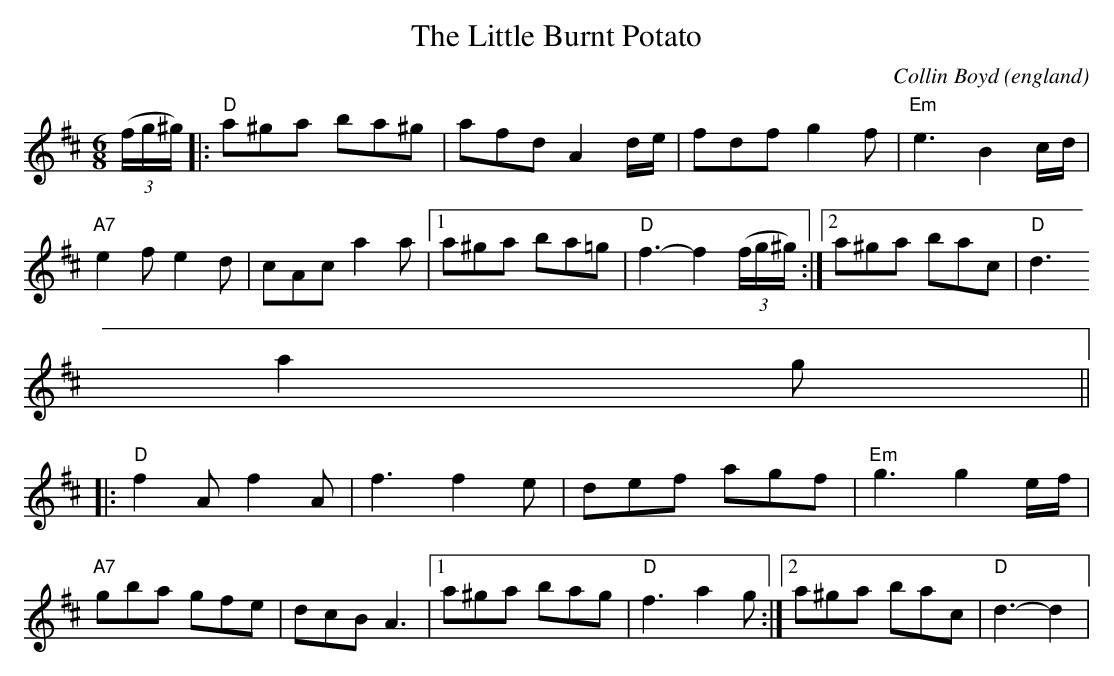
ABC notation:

X:1
T:Little Burnt Potato, The
O:england
C:Collin Boyd
M:6/8
L:1/8
K:D
(3(f/g/^g/)|:"D"a^ga ba^g|afd A2d/e/|fdf g2f|"Em"e3 B2c/d/|
"A7"e2f e2d|cAc a2a|1 a^ga ba=g|"D"f3 -f2 (3(f/g/^g/):|2 a^ga bac|"D"d3
a2g||
|:"D"f2A f2A|f3 f2e|def agf|"Em"g3 g2e/f/|
"A7"gba gfe|dcB A3|1 a^ga bag|"D"f3 a2g:|2 a^ga bac|"D"d3 -d2|
